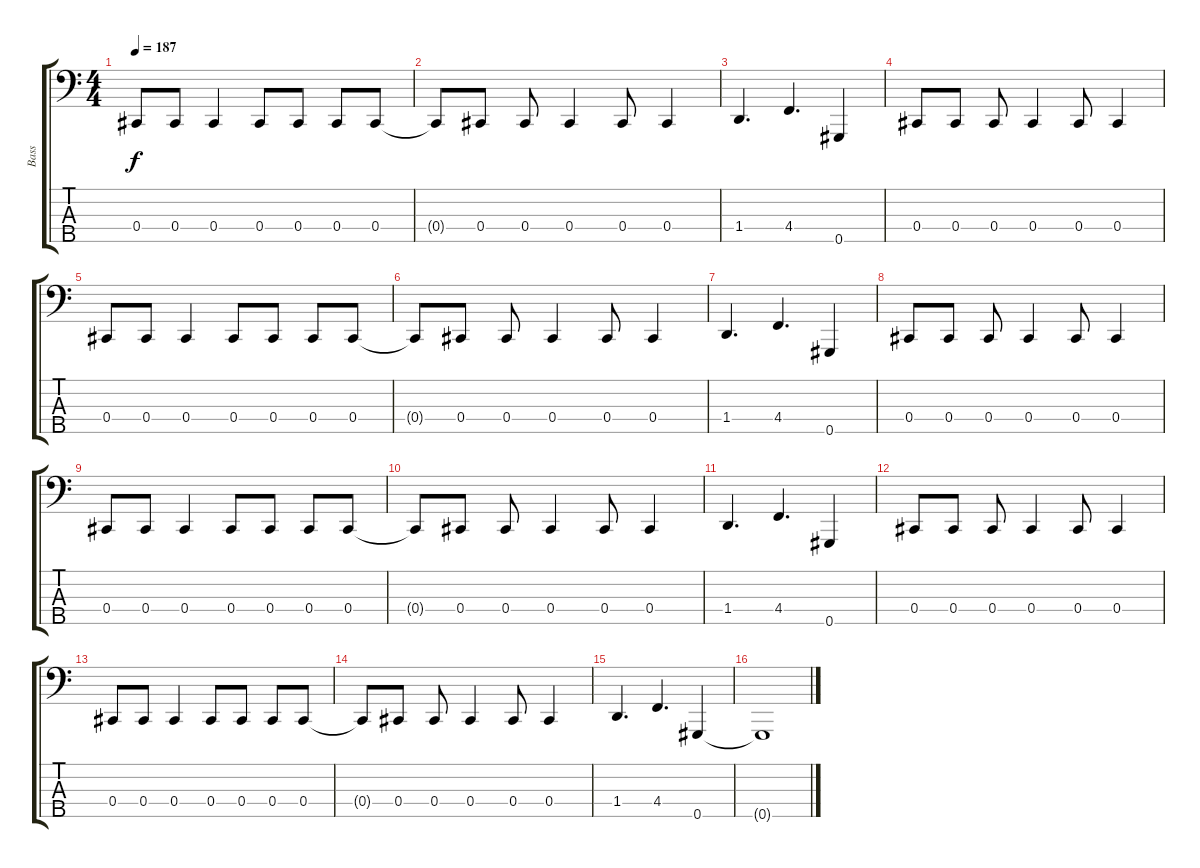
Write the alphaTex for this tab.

\track ("Bass" "Bass") {instrument electricbassfinger}
\staff {score tabs}
\tuning (E2 B1 Gb1 Db1 Ab0) {hide}
\ts (4 4)
\tempo 187
\clef f4
\ks c
0.4.8{dy f} 0.4.8 0.4.4 0.4.8 0.4.8 0.4.8 0.4.8 |
0.4{t}.8 0.4.8 0.4.8 0.4.4 0.4.8 0.4.4 |
1.4.4{d} 4.4.4{d} 0.5.4 |
0.4.8 0.4.8 0.4.8 0.4.4 0.4.8 0.4.4 |
0.4.8 0.4.8 0.4.4 0.4.8 0.4.8 0.4.8 0.4.8 |
0.4{t}.8 0.4.8 0.4.8 0.4.4 0.4.8 0.4.4 |
1.4.4{d} 4.4.4{d} 0.5.4 |
0.4.8 0.4.8 0.4.8 0.4.4 0.4.8 0.4.4 |
0.4.8 0.4.8 0.4.4 0.4.8 0.4.8 0.4.8 0.4.8 |
0.4{t}.8 0.4.8 0.4.8 0.4.4 0.4.8 0.4.4 |
1.4.4{d} 4.4.4{d} 0.5.4 |
0.4.8 0.4.8 0.4.8 0.4.4 0.4.8 0.4.4 |
0.4.8 0.4.8 0.4.4 0.4.8 0.4.8 0.4.8 0.4.8 |
0.4{t}.8 0.4.8 0.4.8 0.4.4 0.4.8 0.4.4 |
1.4.4{d} 4.4.4{d} 0.5.4 |
0.5{t}.1
